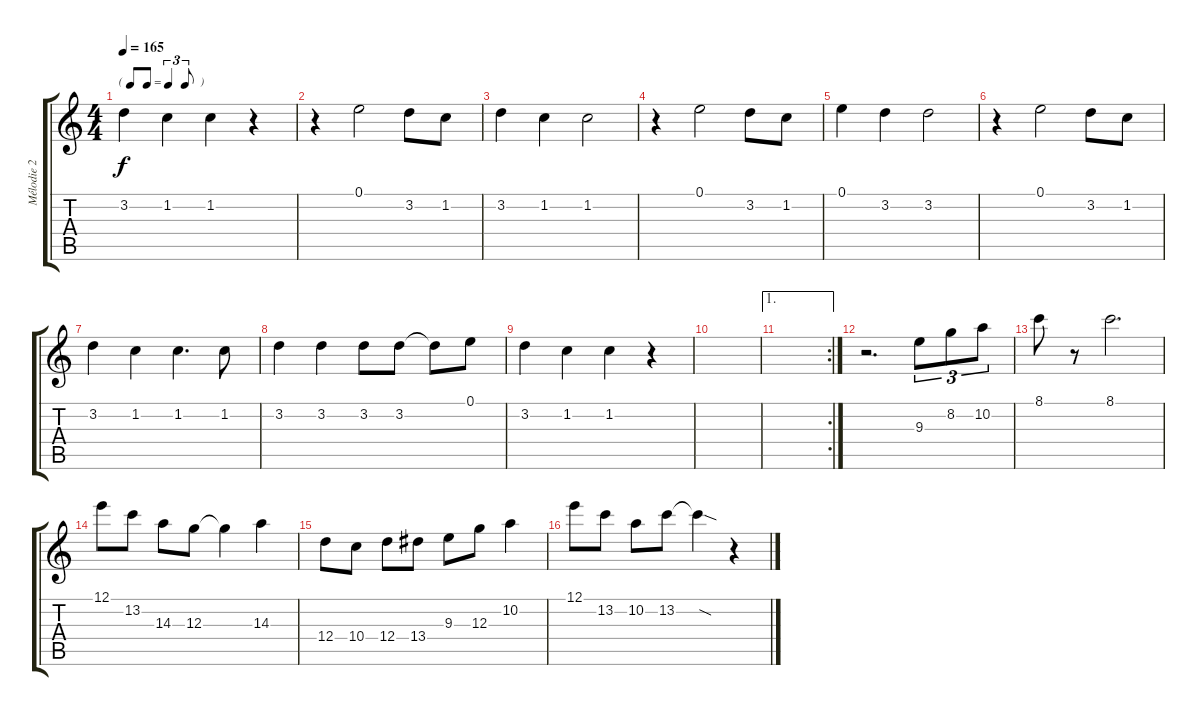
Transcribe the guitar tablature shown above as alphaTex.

\track ("Mélodie 2" "Mélodie 2") {mute instrument acousticguitarsteel}
\staff {score tabs}
\tuning (E4 B3 G3 D3 A2 E2) {hide}
\ts (4 4)
\tf triplet8th
\tempo 165
\clef g2
\ks c
3.2.4{dy f} 1.2.4 1.2.4 r.4 |
r.4 0.1.2 3.2.8 1.2.8 |
3.2.4 1.2.4 1.2.2 |
r.4 0.1.2 3.2.8 1.2.8 |
0.1.4 3.2.4 3.2.2 |
r.4 0.1.2 3.2.8 1.2.8 |
3.2.4 1.2.4 1.2.4{d} 1.2.8 |
3.2.4 3.2.4 3.2.8 3.2.8 3.2{t}.8 0.1.8 |
3.2.4 1.2.4 1.2.4 r.4 |
|
\ae 1
\rc 2
|
r.2{d} 9.3.8{tu (3 2)} 8.2.8{tu (3 2)} 10.2.8{tu (3 2)} |
8.1.8 r.8 8.1.2{d} |
12.1.8 13.2.8 14.3.8 12.3.8 12.3{t}.4 14.3.4 |
12.4.8 10.4.8 12.4.8 13.4.8 9.3.8 12.3.8 10.2.4 |
12.1.8 13.2.8 10.2.8 13.2.8 13.2{sod t}.4 r.4
